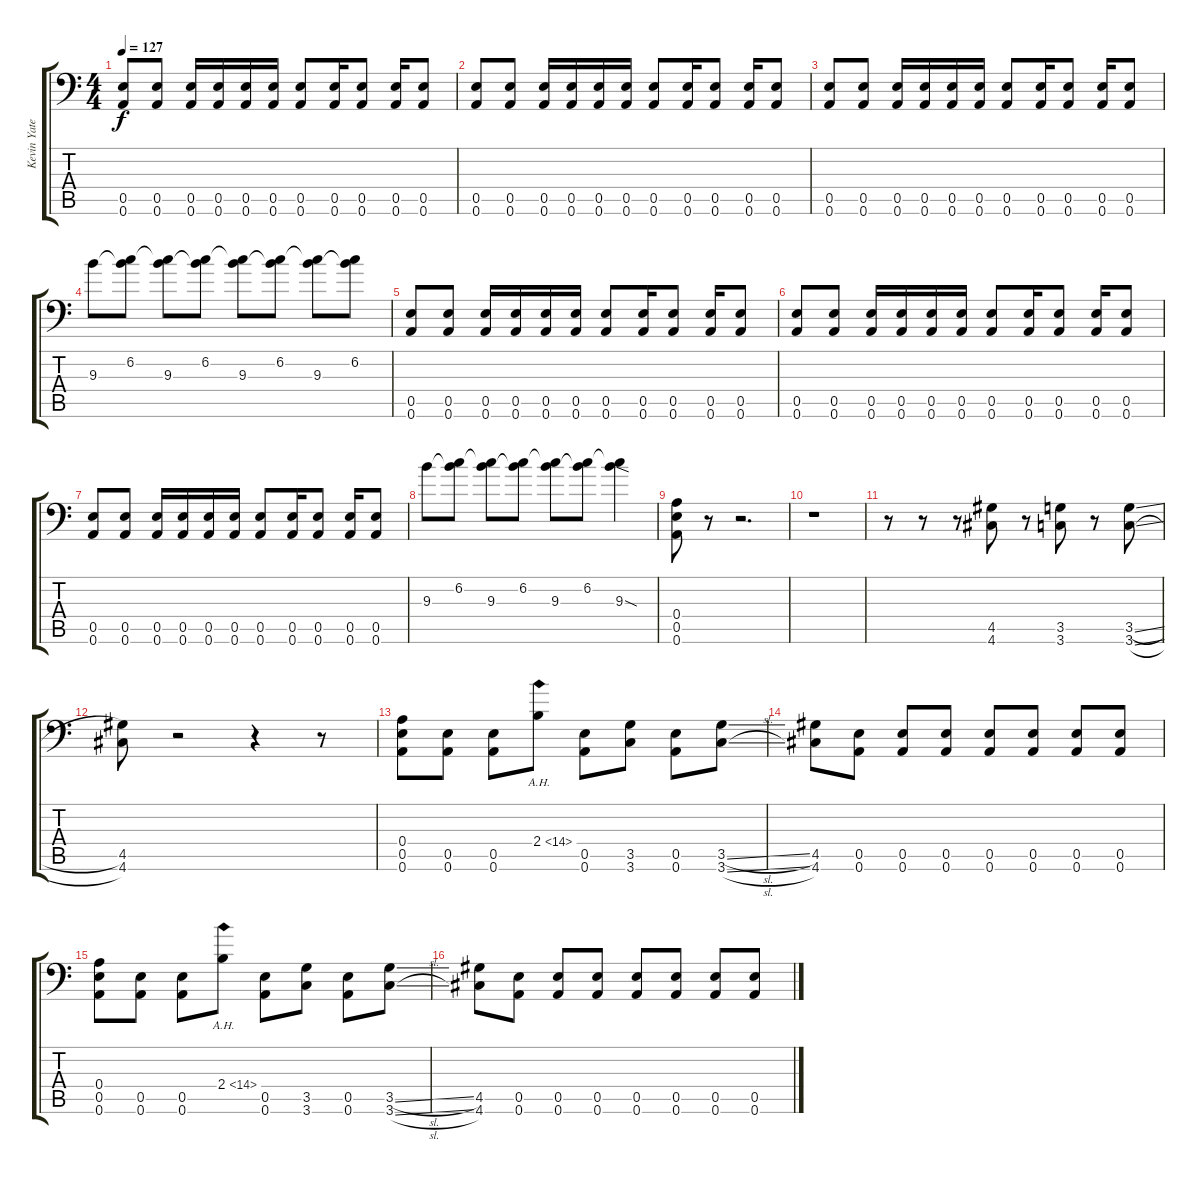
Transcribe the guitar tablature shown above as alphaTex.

\track ("Kevin Yateman" "Kevin Yate") {instrument distortionguitar}
\staff {score tabs}
\tuning (B3 Gb3 D3 A2 E2 A1) {hide}
\ts (4 4)
\tempo 127
\clef f4
\ks c
(0.5 0.6).8{dy f} (0.5 0.6).8 (0.5 0.6).16 (0.5 0.6).16 (0.5 0.6).16 (0.5 0.6).16 (0.5 0.6).8 (0.5 0.6).16 (0.5 0.6).8 (0.5 0.6).16 (0.5 0.6).8 |
(0.5 0.6).8 (0.5 0.6).8 (0.5 0.6).16 (0.5 0.6).16 (0.5 0.6).16 (0.5 0.6).16 (0.5 0.6).8 (0.5 0.6).16 (0.5 0.6).8 (0.5 0.6).16 (0.5 0.6).8 |
(0.5 0.6).8 (0.5 0.6).8 (0.5 0.6).16 (0.5 0.6).16 (0.5 0.6).16 (0.5 0.6).16 (0.5 0.6).8 (0.5 0.6).16 (0.5 0.6).8 (0.5 0.6).16 (0.5 0.6).8 |
9.3.8 (6.2 9.3{t}).8 (6.2{t} 9.3).8 (6.2 9.3{t}).8 (6.2{t} 9.3).8 (6.2 9.3{t}).8 (6.2{t} 9.3).8 (6.2 9.3{t}).8 |
(0.5 0.6).8 (0.5 0.6).8 (0.5 0.6).16 (0.5 0.6).16 (0.5 0.6).16 (0.5 0.6).16 (0.5 0.6).8 (0.5 0.6).16 (0.5 0.6).8 (0.5 0.6).16 (0.5 0.6).8 |
(0.5 0.6).8 (0.5 0.6).8 (0.5 0.6).16 (0.5 0.6).16 (0.5 0.6).16 (0.5 0.6).16 (0.5 0.6).8 (0.5 0.6).16 (0.5 0.6).8 (0.5 0.6).16 (0.5 0.6).8 |
(0.5 0.6).8 (0.5 0.6).8 (0.5 0.6).16 (0.5 0.6).16 (0.5 0.6).16 (0.5 0.6).16 (0.5 0.6).8 (0.5 0.6).16 (0.5 0.6).8 (0.5 0.6).16 (0.5 0.6).8 |
9.3.8 (6.2 9.3{t}).8 (6.2{t} 9.3).8 (6.2 9.3{t}).8 (6.2{t} 9.3).8 (6.2 9.3{t}).8 (6.2{t} 9.3{sod}).4 |
(0.4 0.5 0.6).8 r.8 r.2{d} |
r.1 |
r.8 r.8 r.8 (4.5 4.6).8 r.8 (3.5 3.6).8 r.8 (3.5{sl} 3.6{sl}).8 |
(4.5 4.6).8 r.2 r.4 r.8 |
(0.4 0.5 0.6).8 (0.5 0.6).8 (0.5 0.6).8 2.4{ah 12}.8 (0.5 0.6).8 (3.5 3.6).8 (0.5 0.6).8 (3.5{sl} 3.6{sl}).8 |
(4.5 4.6).8 (0.5 0.6).8 (0.5 0.6).8 (0.5 0.6).8 (0.5 0.6).8 (0.5 0.6).8 (0.5 0.6).8 (0.5 0.6).8 |
(0.4 0.5 0.6).8 (0.5 0.6).8 (0.5 0.6).8 2.4{ah 12}.8 (0.5 0.6).8 (3.5 3.6).8 (0.5 0.6).8 (3.5{sl} 3.6{sl}).8 |
(4.5 4.6).8 (0.5 0.6).8 (0.5 0.6).8 (0.5 0.6).8 (0.5 0.6).8 (0.5 0.6).8 (0.5 0.6).8 (0.5 0.6).8
